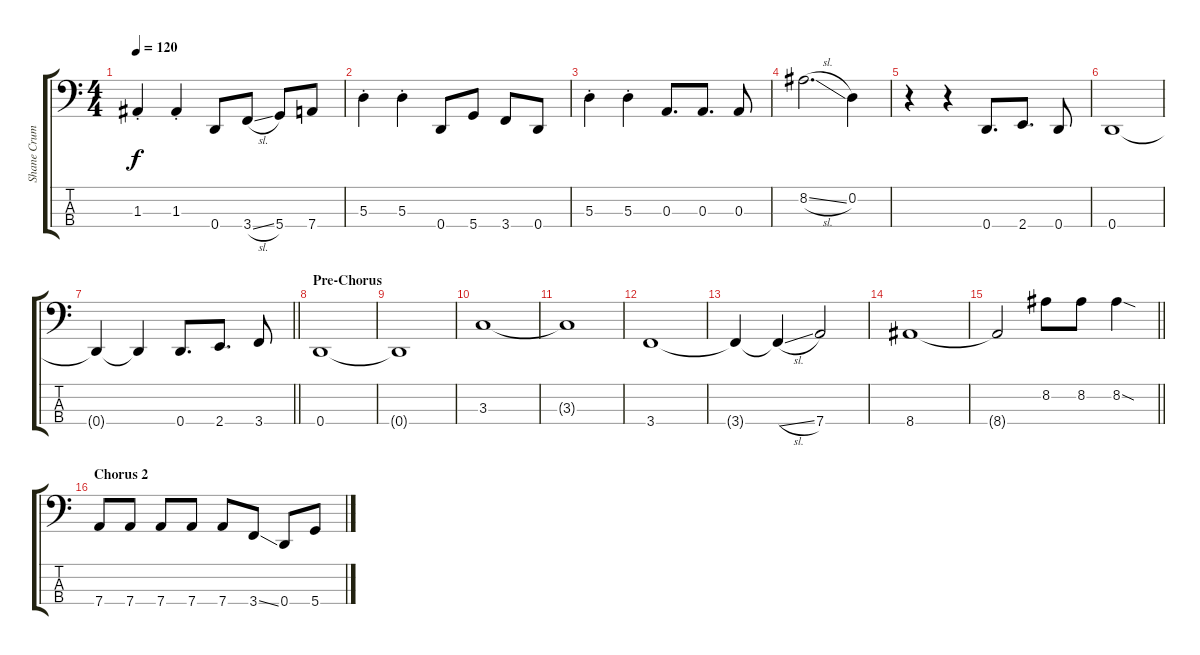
\track ("Shane Crump [Bass]" "Shane Crum") {instrument electricbasspick}
\staff {score tabs}
\tuning (G2 D2 A1 D1) {hide}
\ts (4 4)
\tempo 120
\clef f4
\ks c
1.3{st}.4{dy f} 1.3{st}.4 0.4.8 3.4{sl}.8 5.4.8 7.4.8 |
5.3{st}.4 5.3{st}.4 0.4.8 5.4.8 3.4.8 0.4.8 |
5.3{st}.4 5.3{st}.4 0.3.8{d} 0.3.8{d} 0.3.8 |
8.2{sl}.2{d} 0.2.4 |
r.4 r.4 0.4.8{d} 2.4.8{d} 0.4.8 |
0.4.1 |
\barLineRight lightlight
0.4{t}.4 0.4{t}.4 0.4.8{d} 2.4.8{d} 3.4.8 |
\section ("" "Pre-Chorus")
0.4.1 |
0.4{t}.1 |
3.3.1 |
3.3{t}.1 |
3.4.1 |
3.4{t}.4 3.4{sl t}.4 7.4.2 |
8.4.1 |
\barLineRight lightlight
8.4{t}.2 8.2.8 8.2.8 8.2{sod}.4 |
\section ("" "Chorus 2")
7.4.8 7.4.8 7.4.8 7.4.8 7.4.8 3.4{ss}.8 0.4.8 5.4{ss}.8
